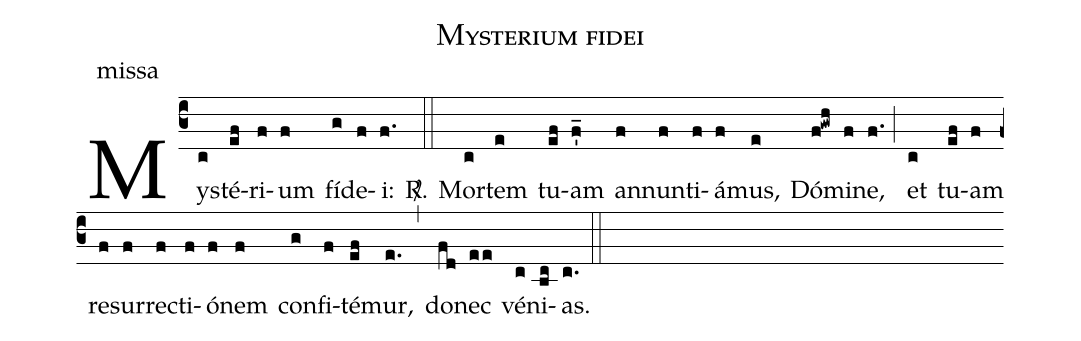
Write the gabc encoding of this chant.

name: Mysterium fidei;
office-part: missa;
%%
(c3)
Mys(c)té(ef)ri(f)um(f) fí(g)de(f)i:(f.) <sp>R/</sp>.(::)
Mor(c)tem(e) tu(ef)am(f'_) an(f)nun(f)ti(f)á(f)mus,(e) Dó(f!gwh)mi(f)ne,(f.) (;)
et(c) tu(ef)am(f) re(f)sur(f)rec(f)ti(f)ó(f)nem(f) con(g)fi(f)té(ef)mur,(e.) (,)
do(fd)nec(ee) vé(c)ni(bc)as.(c.) (::)
